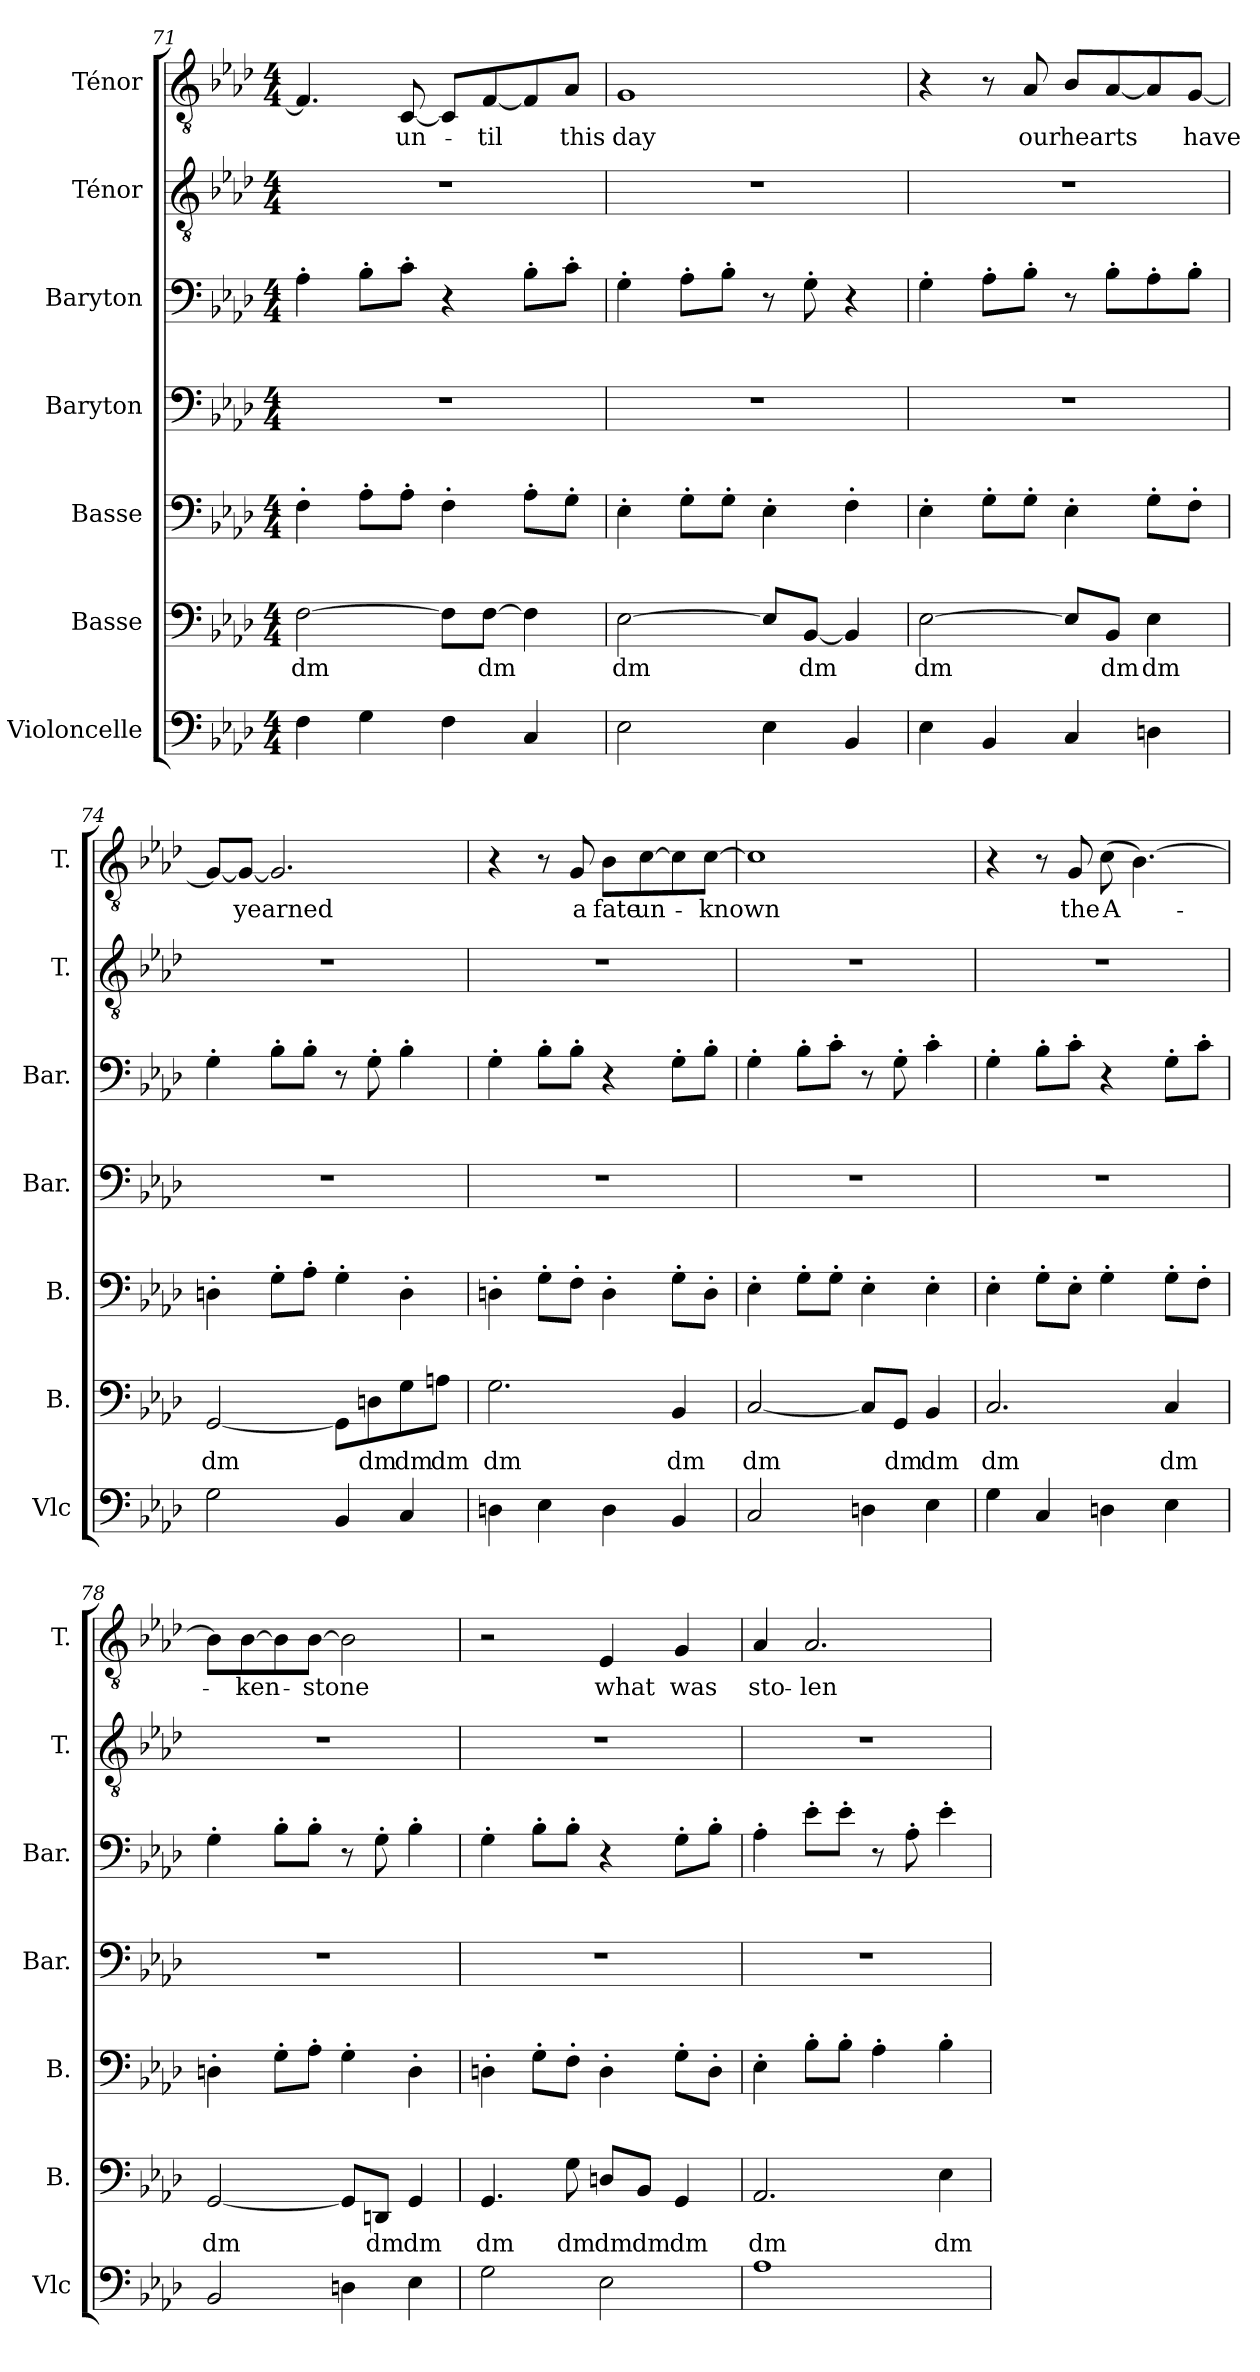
**kern	**kern	**text	**kern	**kern	**kern	**kern	**kern	**text
*part7	*part6	*part6	*part5	*part4	*part3	*part2	*part1	*part1
*staff7	*staff6	*staff6	*staff5	*staff4	*staff3	*staff2	*staff1	*staff1
*I"Violoncelle	*I"Basse	*	*I"Basse	*I"Baryton	*I"Baryton	*I"Ténor	*I"Ténor	*
*I'Vlc	*I'B.	*	*I'B.	*I'Bar.	*I'Bar.	*I'T.	*I'T.	*
*clefF4	*clefF4	*	*clefF4	*clefF4	*clefF4	*clefGv2	*clefGv2	*
*k[b-e-a-d-]	*k[b-e-a-d-]	*	*k[b-e-a-d-]	*k[b-e-a-d-]	*k[b-e-a-d-]	*k[b-e-a-d-]	*k[b-e-a-d-]	*
*M4/4	*M4/4	*	*M4/4	*M4/4	*M4/4	*M4/4	*M4/4	*
=71	=71	=71	=71	=71	=71	=71	=71	=71
!	!	!LO:LY:b	!	!	!	!	!	!
4F\	[2F\	dm	4F'\	1r	4A-'\	1r	4.F/]	.
4G\	.	.	8A-'\L	.	8B-'\L	.	.	.
!	!	!	!	!	!	!	!	!LO:LY:b
.	.	.	8A-'\J	.	8c'\J	.	[8C/	un-
4F\	8F\L]	.	4F'\	.	4r	.	8C/L]	.
!	!	!LO:LY:b	!	!	!	!	!	!LO:LY:b
.	[8F\J	dm	.	.	.	.	[8F/	-til
4C/	4F\]	.	8A-'\L	.	8B-'\L	.	8F/]	.
!	!	!	!	!	!	!	!	!LO:LY:b
.	.	.	8G'\J	.	8c'\J	.	8A-/J	this
=72	=72	=72	=72	=72	=72	=72	=72	=72
!	!	!LO:LY:b	!	!	!	!	!	!LO:LY:b
2E-\	[2E-\	dm	4E-'\	1r	4G'\	1r	1G	day
.	.	.	8G'\L	.	8A-'\L	.	.	.
.	.	.	8G'\J	.	8B-'\J	.	.	.
4E-\	8E-/L]	.	4E-'\	.	8r	.	.	.
!	!	!LO:LY:b	!	!	!	!	!	!
.	[8BB-/J	dm	.	.	8G'\	.	.	.
4BB-/	4BB-/]	.	4F'\	.	4r	.	.	.
=73	=73	=73	=73	=73	=73	=73	=73	=73
!	!	!LO:LY:b	!	!	!	!	!	!
4E-\	[2E-\	dm	4E-'\	1r	4G'\	1r	4r	.
4BB-/	.	.	8G'\L	.	8A-'\L	.	8r	.
!	!	!	!	!	!	!	!	!LO:LY:b
.	.	.	8G'\J	.	8B-'\J	.	8A-/	our
!	!	!	!	!	!	!	!	!LO:LY:b
4C/	8E-/L]	.	4E-'\	.	8r	.	8B-/L	hearts
!	!	!LO:LY:b	!	!	!	!	!	!
.	8BB-/J	dm	.	.	8B-'\L	.	[8A-/	.
!	!	!LO:LY:b	!	!	!	!	!	!
4Dn\	4E-\	dm	8G'\L	.	8A-'\	.	8A-/]	.
!	!	!	!	!	!	!	!	!LO:LY:b
.	.	.	8F'\J	.	8B-'\J	.	[8G/J	have
!!LO:LB:g=z
=74	=74	=74	=74	=74	=74	=74	=74	=74
!	!	!LO:LY:b	!	!	!	!	!	!
2G\	[2GG/	dm	4Dn'\	1r	4G'\	1r	8G/L_	.
!	!	!	!	!	!	!	!	!LO:LY:b
.	.	.	.	.	.	.	8G/J_	yearned
.	.	.	8G'\L	.	8B-'\L	.	2.G/]	.
.	.	.	8A-'\J	.	8B-'\J	.	.	.
4BB-/	8GG\L]	.	4G'\	.	8r	.	.	.
!	!	!LO:LY:b	!	!	!	!	!	!
.	8Dn\	dm	.	.	8G'\	.	.	.
!	!	!LO:LY:b	!	!	!	!	!	!
4C/	8G\	dm	4D'\	.	4B-'\	.	.	.
!	!	!LO:LY:b	!	!	!	!	!	!
.	8An\J	dm	.	.	.	.	.	.
=75	=75	=75	=75	=75	=75	=75	=75	=75
!	!	!LO:LY:b	!	!	!	!	!	!
4Dn\	2.G\	dm	4Dn'\	1r	4G'\	1r	4r	.
4E-\	.	.	8G'\L	.	8B-'\L	.	8r	.
!	!	!	!	!	!	!	!	!LO:LY:b
.	.	.	8F'\J	.	8B-'\J	.	8G/	a
!	!	!	!	!	!	!	!	!LO:LY:b
4D\	.	.	4D'\	.	4r	.	8B-\L	fate
!	!	!	!	!	!	!	!	!LO:LY:b
.	.	.	.	.	.	.	[8c\	un-
!	!	!LO:LY:b	!	!	!	!	!	!
4BB-/	4BB-/	dm	8G'\L	.	8G'\L	.	8c\]	.
!	!	!	!	!	!	!	!	!LO:LY:b
.	.	.	8D'\J	.	8B-'\J	.	[8c\J	-known
=76	=76	=76	=76	=76	=76	=76	=76	=76
!	!	!LO:LY:b	!	!	!	!	!	!
2C/	[2C/	dm	4E-'\	1r	4G'\	1r	1c]	.
.	.	.	8G'\L	.	8B-'\L	.	.	.
.	.	.	8G'\J	.	8c'\J	.	.	.
4Dn\	8C/L]	.	4E-'\	.	8r	.	.	.
!	!	!LO:LY:b	!	!	!	!	!	!
.	8GG/J	dm	.	.	8G'\	.	.	.
!	!	!LO:LY:b	!	!	!	!	!	!
4E-\	4BB-/	dm	4E-'\	.	4c'\	.	.	.
=77	=77	=77	=77	=77	=77	=77	=77	=77
!	!	!LO:LY:b	!	!	!	!	!	!
4G\	2.C/	dm	4E-'\	1r	4G'\	1r	4r	.
4C/	.	.	8G'\L	.	8B-'\L	.	8r	.
!	!	!	!	!	!	!	!	!LO:LY:b
.	.	.	8E-'\J	.	8c'\J	.	8G/	the
!	!	!	!	!	!	!	!	!LO:LY:b
4Dn\	.	.	4G'\	.	4r	.	(>8c\	A-
.	.	.	.	.	.	.	[4.B-\)	.
!	!	!LO:LY:b	!	!	!	!	!	!
4E-\	4C/	dm	8G'\L	.	8G'\L	.	.	.
.	.	.	8F'\J	.	8c'\J	.	.	.
!!LO:PB:g=z
=78	=78	=78	=78	=78	=78	=78	=78	=78
!	!	!LO:LY:b	!	!	!	!	!	!
2BB-/	[2GG/	dm	4Dn'\	1r	4G'\	1r	8B-\L]	.
!	!	!	!	!	!	!	!	!LO:LY:b
.	.	.	.	.	.	.	[8B-\	-ken-
.	.	.	8G'\L	.	8B-'\L	.	8B-\]	.
!	!	!	!	!	!	!	!	!LO:LY:b
.	.	.	8A-'\J	.	8B-'\J	.	[8B-\J	-stone
4Dn\	8GG/L]	.	4G'\	.	8r	.	2B-\]	.
!	!	!LO:LY:b	!	!	!	!	!	!
.	8DDn/J	dm	.	.	8G'\	.	.	.
!	!	!LO:LY:b	!	!	!	!	!	!
4E-\	4GG/	dm	4D'\	.	4B-'\	.	.	.
=79	=79	=79	=79	=79	=79	=79	=79	=79
!	!	!LO:LY:b	!	!	!	!	!	!
2G\	4.GG/	dm	4Dn'\	1r	4G'\	1r	2r	.
.	.	.	8G'\L	.	8B-'\L	.	.	.
!	!	!LO:LY:b	!	!	!	!	!	!
.	8G\	dm	8F'\J	.	8B-'\J	.	.	.
!	!	!LO:LY:b	!	!	!	!	!	!LO:LY:b
2E-\	8Dn/L	dm	4D'\	.	4r	.	4E-/	what
!	!	!LO:LY:b	!	!	!	!	!	!
.	8BB-/J	dm	.	.	.	.	.	.
!	!	!LO:LY:b	!	!	!	!	!	!LO:LY:b
.	4GG/	dm	8G'\L	.	8G'\L	.	4G/	was
.	.	.	8D'\J	.	8B-'\J	.	.	.
=80	=80	=80	=80	=80	=80	=80	=80	=80
!	!	!LO:LY:b	!	!	!	!	!	!LO:LY:b
1A-	2.AA-/	dm	4E-'\	1r	4A-'\	1r	4A-/	sto-
!	!	!	!	!	!	!	!	!LO:LY:b
.	.	.	8B-'\L	.	8e-'\L	.	2.A-/	-len
.	.	.	8B-'\J	.	8e-'\J	.	.	.
.	.	.	4A-'\	.	8r	.	.	.
.	.	.	.	.	8A-'\	.	.	.
!	!	!LO:LY:b	!	!	!	!	!	!
.	4E-\	dm	4B-'\	.	4e-'\	.	.	.
=	=	=	=	=	=	=	=	=
*-	*-	*-	*-	*-	*-	*-	*-	*-
